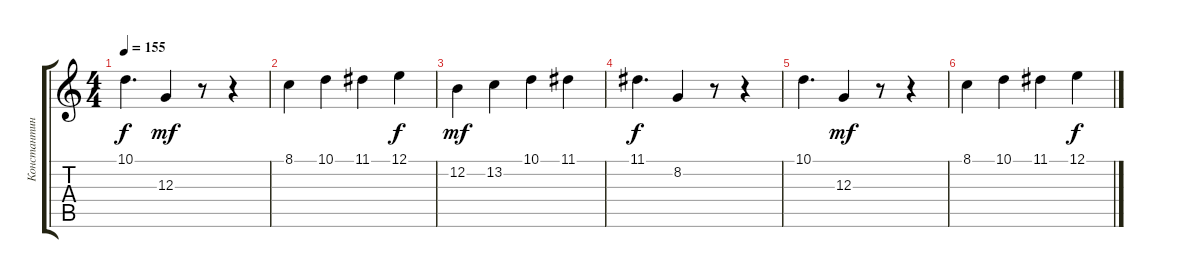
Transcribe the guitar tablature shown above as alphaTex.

\track ("Константин Бекрев (Roland juno DI)" "Константин") {instrument pad7halo}
\staff {score tabs}
\tuning (E4 B3 G3 D3 A2 E2) {hide}
\ts (4 4)
\tempo 155
\clef g2
\ks c
10.1.4{d dy f} 12.3.4{dy mf} r.8 r.4 |
8.1.4 10.1.4 11.1.4 12.1.4{dy f} |
12.2.4{dy mf} 13.2.4 10.1.4 11.1.4 |
11.1.4{d dy f} 8.2.4 r.8 r.4 |
10.1.4{d} 12.3.4{dy mf} r.8 r.4 |
8.1.4 10.1.4 11.1.4 12.1.4{dy f}
